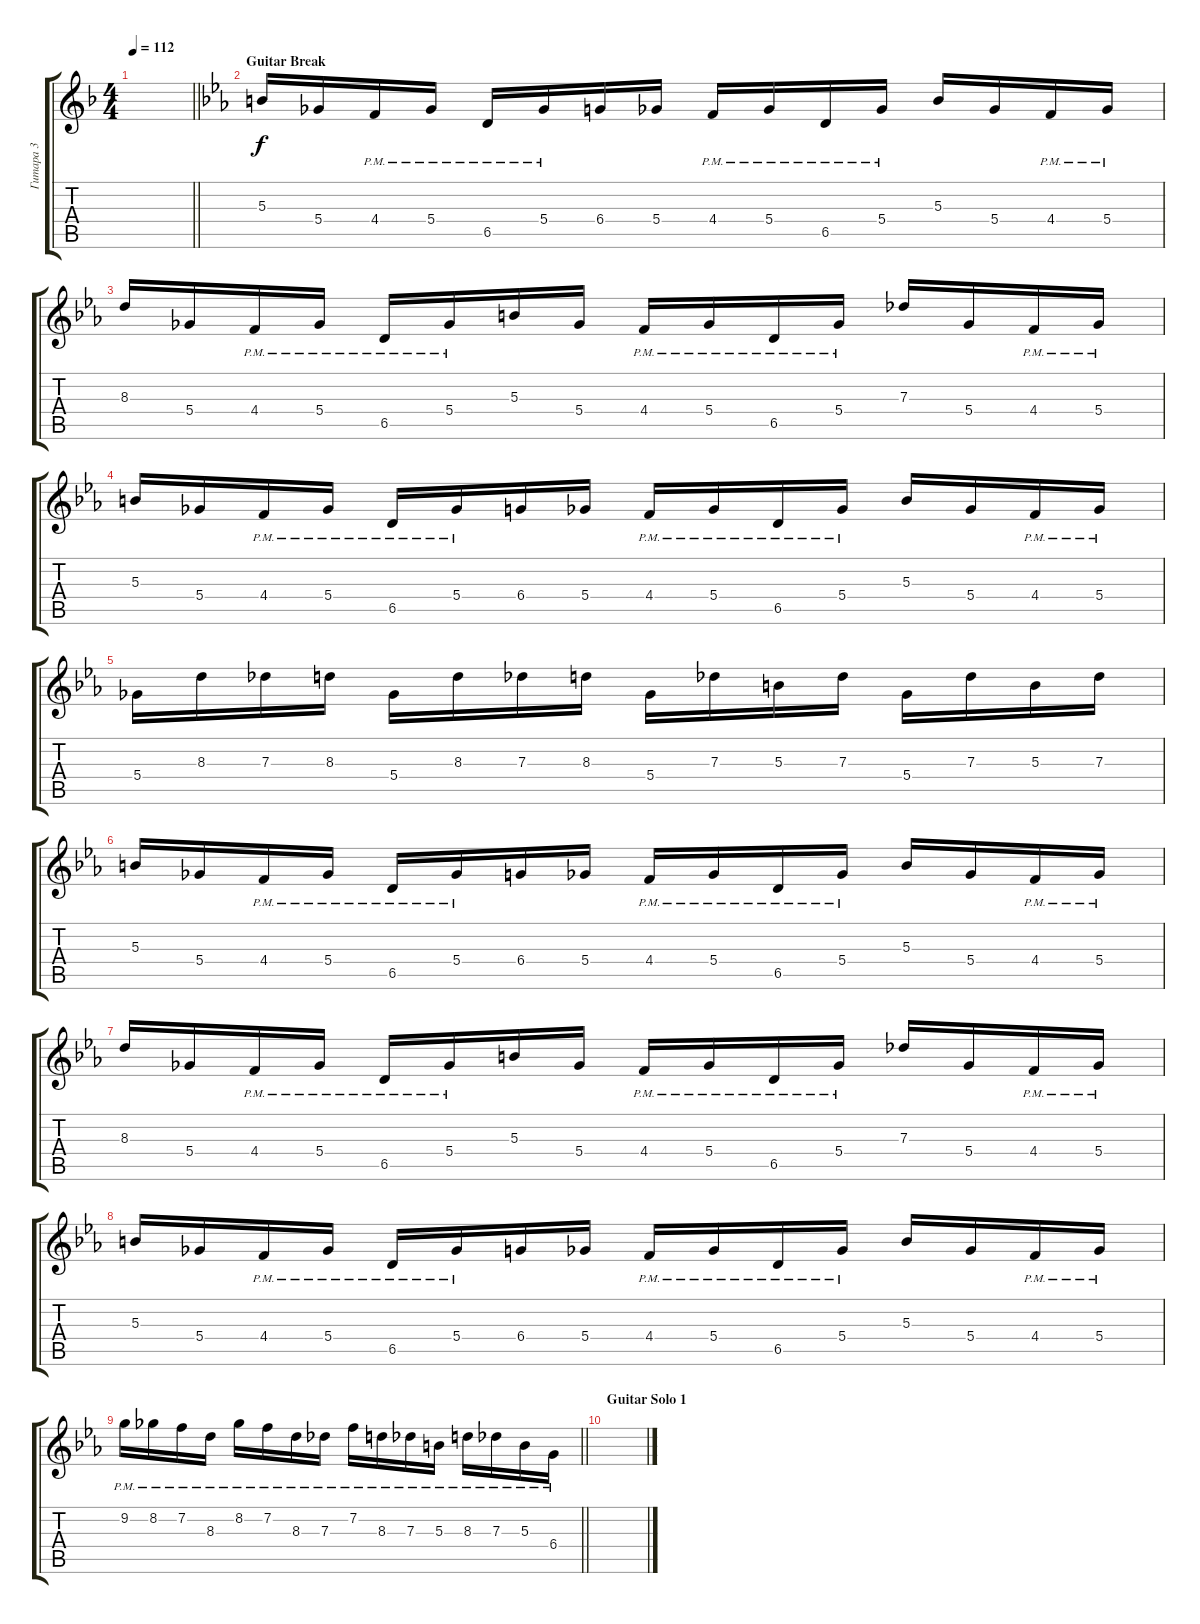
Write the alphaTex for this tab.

\track ("Гитара 3" "Гитара 3") {instrument distortionguitar}
\staff {score tabs}
\tuning (Eb4 Bb3 Gb3 Db3 Ab2 Db2) {hide}
\ts (4 4)
\tempo 112
\clef g2
\barLineRight lightlight
\ks dminor
|
\section ("" "Guitar Break")
\ks cminor
5.3.16 5.4.16 4.4{pm}.16 5.4{pm}.16 6.5{pm}.16 5.4{pm}.16 6.4.16 5.4.16 4.4{pm}.16 5.4{pm}.16 6.5{pm}.16 5.4{pm}.16 5.3.16 5.4.16 4.4{pm}.16 5.4{pm}.16 |
8.3.16 5.4.16 4.4{pm}.16 5.4{pm}.16 6.5{pm}.16 5.4{pm}.16 5.3.16 5.4.16 4.4{pm}.16 5.4{pm}.16 6.5{pm}.16 5.4{pm}.16 7.3.16 5.4.16 4.4{pm}.16 5.4{pm}.16 |
5.3.16 5.4.16 4.4{pm}.16 5.4{pm}.16 6.5{pm}.16 5.4{pm}.16 6.4.16 5.4.16 4.4{pm}.16 5.4{pm}.16 6.5{pm}.16 5.4{pm}.16 5.3.16 5.4.16 4.4{pm}.16 5.4{pm}.16 |
5.4.16 8.3.16 7.3.16 8.3.16 5.4.16 8.3.16 7.3.16 8.3.16 5.4.16 7.3.16 5.3.16 7.3.16 5.4.16 7.3.16 5.3.16 7.3.16 |
5.3.16 5.4.16 4.4{pm}.16 5.4{pm}.16 6.5{pm}.16 5.4{pm}.16 6.4.16 5.4.16 4.4{pm}.16 5.4{pm}.16 6.5{pm}.16 5.4{pm}.16 5.3.16 5.4.16 4.4{pm}.16 5.4{pm}.16 |
8.3.16 5.4.16 4.4{pm}.16 5.4{pm}.16 6.5{pm}.16 5.4{pm}.16 5.3.16 5.4.16 4.4{pm}.16 5.4{pm}.16 6.5{pm}.16 5.4{pm}.16 7.3.16 5.4.16 4.4{pm}.16 5.4{pm}.16 |
5.3.16 5.4.16 4.4{pm}.16 5.4{pm}.16 6.5{pm}.16 5.4{pm}.16 6.4.16 5.4.16 4.4{pm}.16 5.4{pm}.16 6.5{pm}.16 5.4{pm}.16 5.3.16 5.4.16 4.4{pm}.16 5.4{pm}.16 |
\barLineRight lightlight
9.2{pm}.16 8.2{pm}.16 7.2{pm}.16 8.3{pm}.16 8.2{pm}.16 7.2{pm}.16 8.3{pm}.16 7.3{pm}.16 7.2{pm}.16 8.3{pm}.16 7.3{pm}.16 5.3{pm}.16 8.3{pm}.16 7.3{pm}.16 5.3{pm}.16 6.4{pm}.16 |
\section ("" "Guitar Solo 1")
